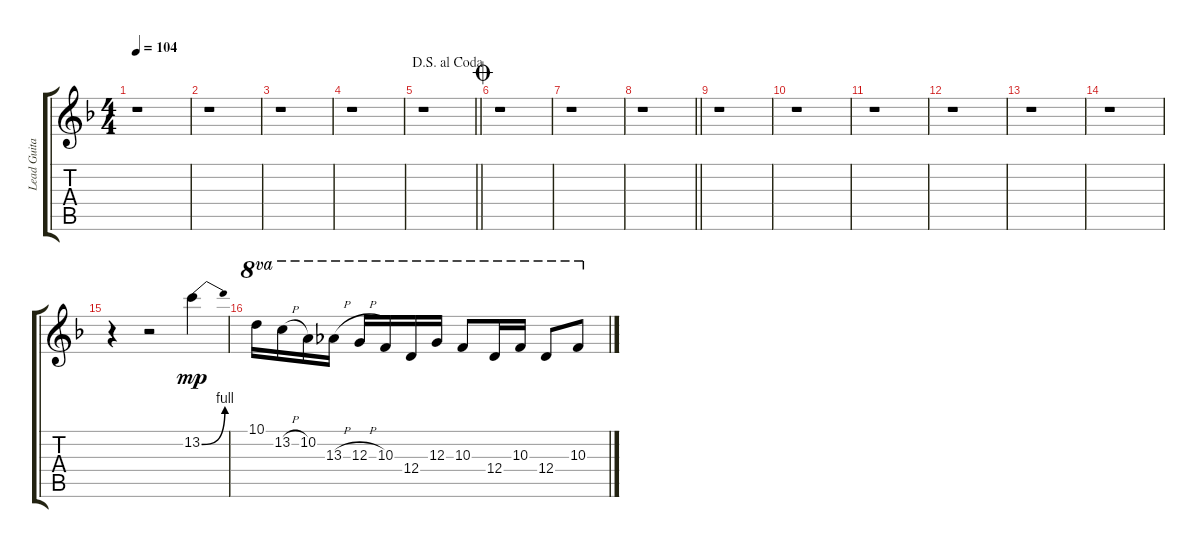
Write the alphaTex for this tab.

\track ("Lead Guitar" "Lead Guita") {instrument overdrivenguitar}
\staff {score tabs}
\tuning (E4 B3 G3 D3 A2 E2) {hide}
\ts (4 4)
\tempo 104
\clef g2
\ks f
r.1{dy mp} |
r.1 |
r.1 |
r.1 |
\jump dalsegnoalcoda
\barLineRight lightlight
r.1 |
\jump coda
r.1 |
r.1 |
\barLineRight lightlight
r.1 |
r.1 |
r.1 |
r.1 |
r.1 |
r.1 |
r.1 |
r.4 r.2 13.2{be (bend 0 0 60 4)}.4 |
10.1.16{ot 8va} 13.2{h}.16{ot 8va} 10.2.16{ot 8va} 13.3{h}.16{ot 8va} 12.3{h}.16{ot 8va} 10.3.16{ot 8va} 12.4.16{ot 8va} 12.3.16{ot 8va} 10.3.8{ot 8va} 12.4.16{ot 8va} 10.3.16{ot 8va} 12.4.8{ot 8va} 10.3.8{ot 8va}
